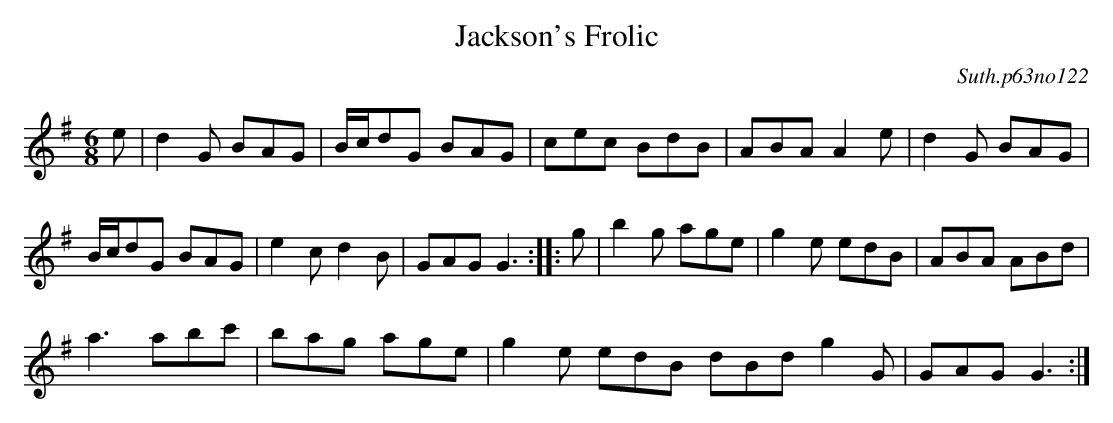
X:1
T:Jackson's Frolic
C:Suth.p63no122
M:6/8
L:1/8
K:G
e|d2G BAG| B/c/dG BAG|cec BdB|ABA A2e|d2G BAG|
B/c/dG BAG|e2c d2B|GAGG3::g|b2g age|g2e edB|ABA ABd|
a3 abc'|bag age|g2e edB dBd g2G|GAG G3:|
